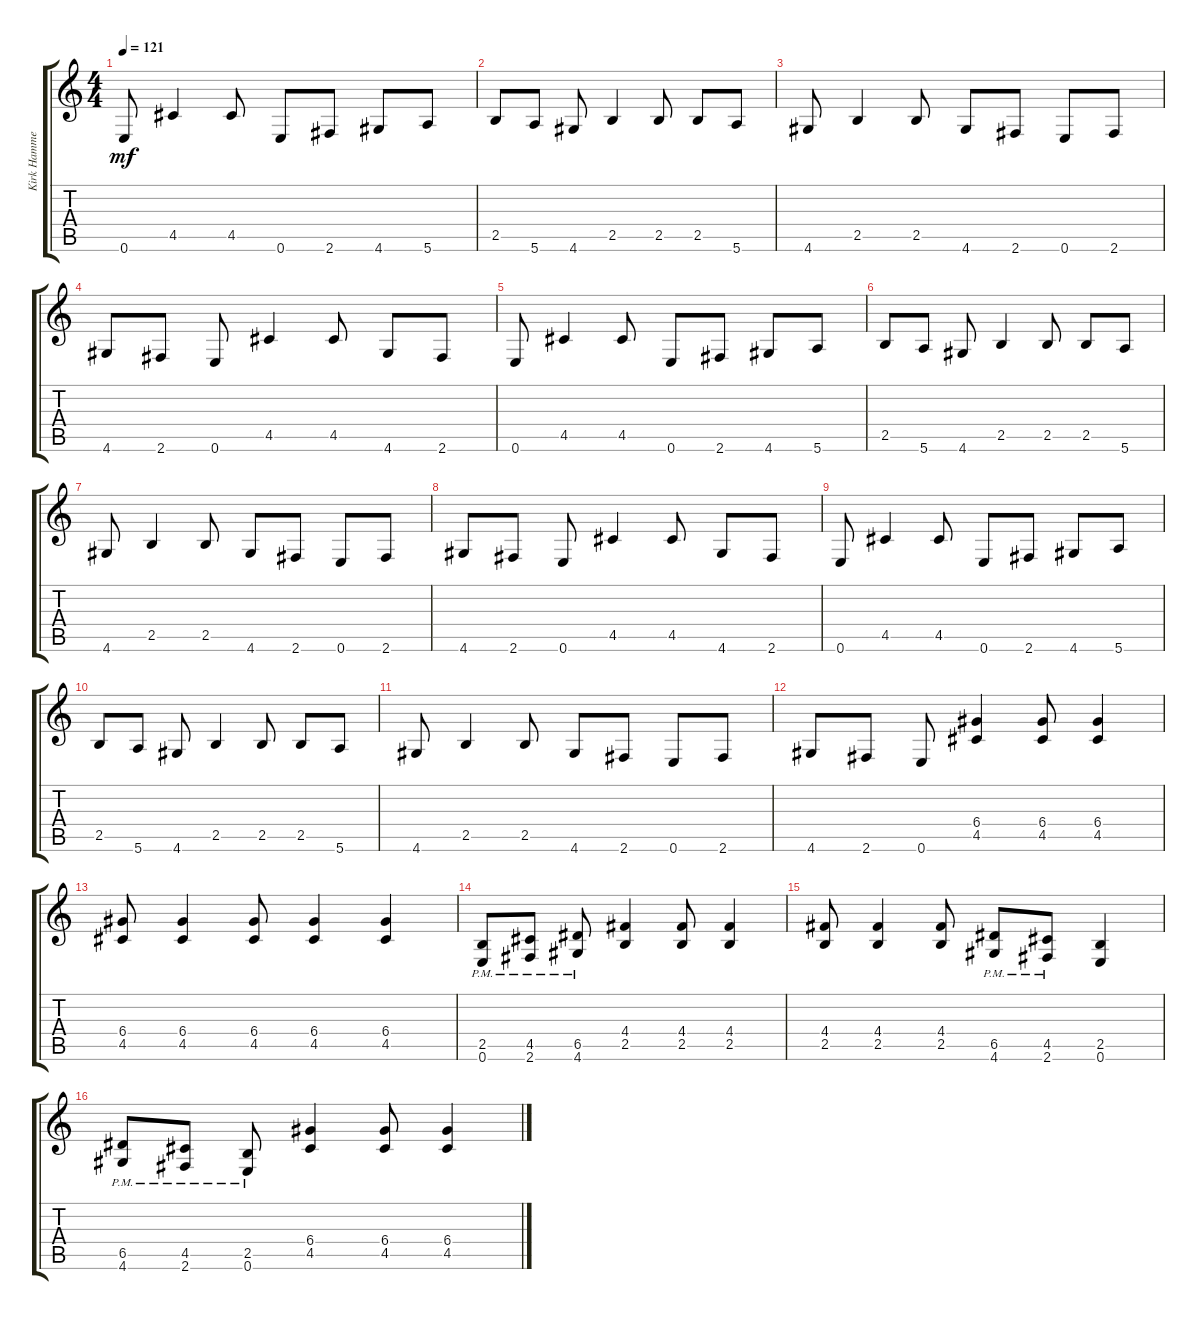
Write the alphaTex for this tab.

\track ("Kirk Hammett" "Kirk Hamme") {instrument distortionguitar}
\staff {score tabs}
\tuning (E4 B3 G3 D3 A2 E2) {hide}
\ts (4 4)
\tempo 121
\clef g2
\ks c
0.6.8{dy mf} 4.5.4 4.5.8 0.6.8 2.6.8 4.6.8 5.6.8 |
2.5.8 5.6.8 4.6.8 2.5.4 2.5.8 2.5.8 5.6.8 |
4.6.8 2.5.4 2.5.8 4.6.8 2.6.8 0.6.8 2.6.8 |
4.6.8 2.6.8 0.6.8 4.5.4 4.5.8 4.6.8 2.6.8 |
0.6.8 4.5.4 4.5.8 0.6.8 2.6.8 4.6.8 5.6.8 |
2.5.8 5.6.8 4.6.8 2.5.4 2.5.8 2.5.8 5.6.8 |
4.6.8 2.5.4 2.5.8 4.6.8 2.6.8 0.6.8 2.6.8 |
4.6.8 2.6.8 0.6.8 4.5.4 4.5.8 4.6.8 2.6.8 |
0.6.8 4.5.4 4.5.8 0.6.8 2.6.8 4.6.8 5.6.8 |
2.5.8 5.6.8 4.6.8 2.5.4 2.5.8 2.5.8 5.6.8 |
4.6.8 2.5.4 2.5.8 4.6.8 2.6.8 0.6.8 2.6.8 |
4.6.8 2.6.8 0.6.8 (6.4 4.5).4 (6.4 4.5).8 (6.4 4.5).4 |
(6.4 4.5).8 (6.4 4.5).4 (6.4 4.5).8 (6.4 4.5).4 (6.4 4.5).4 |
(2.5{pm} 0.6{pm}).8 (4.5{pm} 2.6{pm}).8 (6.5{pm} 4.6{pm}).8 (4.4 2.5).4 (4.4 2.5).8 (4.4 2.5).4 |
(4.4 2.5).8 (4.4 2.5).4 (4.4 2.5).8 (6.5{pm} 4.6{pm}).8 (4.5{pm} 2.6{pm}).8 (2.5 0.6).4 |
(6.5{pm} 4.6{pm}).8 (4.5{pm} 2.6{pm}).8 (2.5{pm} 0.6{pm}).8 (6.4 4.5).4 (6.4 4.5).8 (6.4 4.5).4
